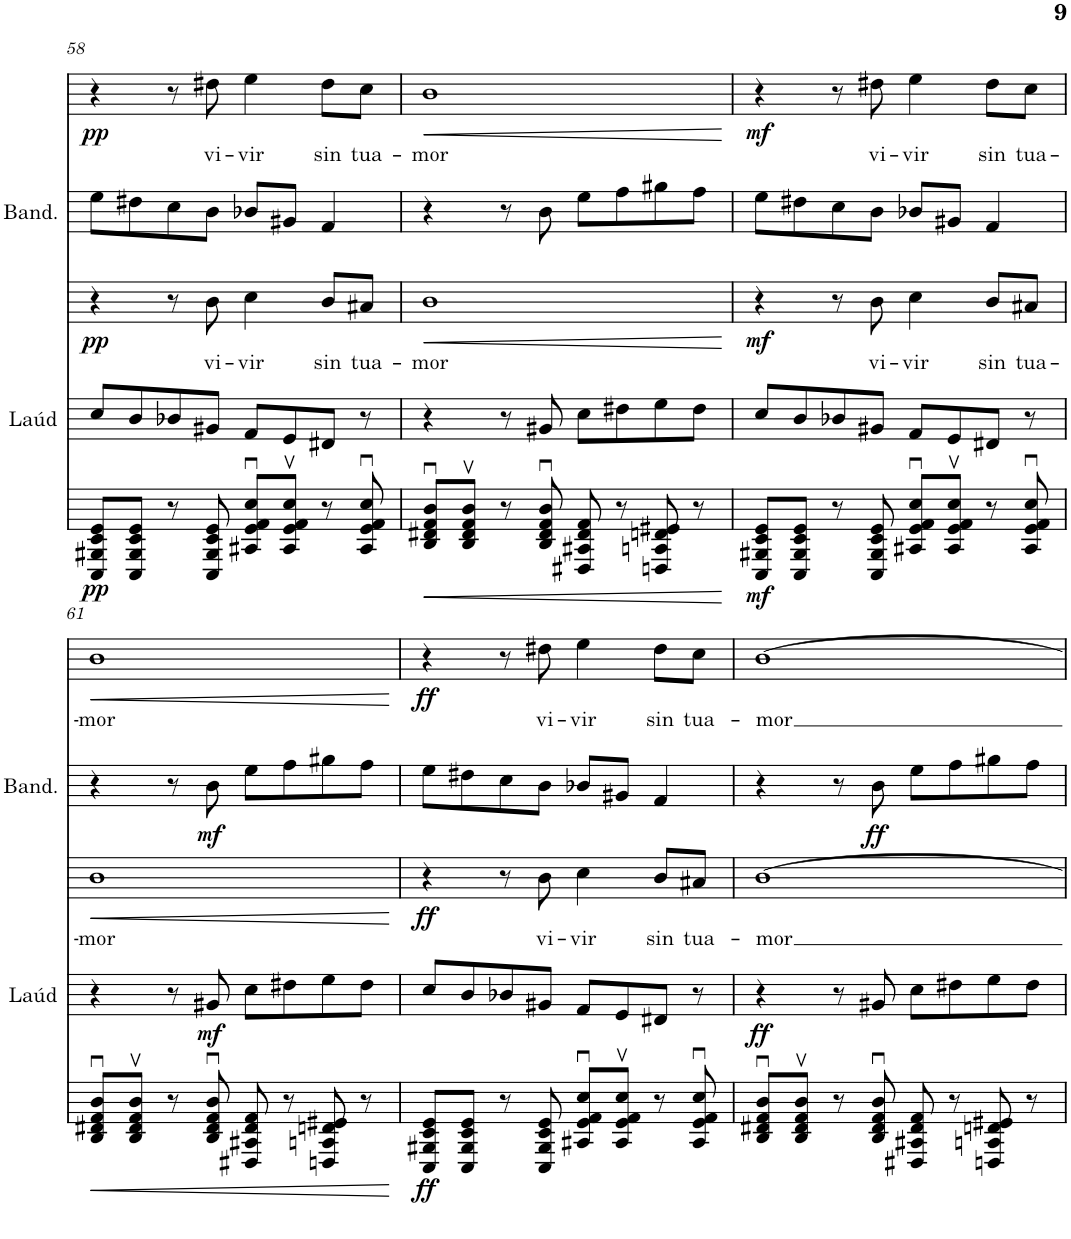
**kern	**dynam	**kern	**dynam	**kern	**text	**dynam	**kern	**dynam	**kern	**text	**dynam
*part5	*part5	*part4	*part4	*part3	*part3	*part3	*part2	*part2	*part1	*part1	*part1
*staff5	*staff5	*staff4	*staff4	*staff3	*staff3	*staff3	*staff2	*staff2	*staff1	*staff1	*staff1
*I"Guitarra	*	*I"Laúd	*	*I"Bajo	*	*	*I"Bandurria	*	*I"Barítono	*	*
*	*	*I'Laúd	*	*	*	*	*I'Band.	*	*	*	*
!!LO:PB:g=z
*clefGv2	*	*clefGv2	*	*clefGv2	*	*	*clefG2	*	*clefG2	*	*
*k[f#c#]	*	*k[f#c#]	*	*k[f#c#]	*	*	*k[f#c#]	*	*k[f#c#]	*	*
*M4/4	*	*M4/4	*	*M4/4	*	*	*M4/4	*	*M4/4	*	*
=58	=58	=58	=58	=58	=58	=58	=58	=58	=58	=58	=58
!	!LO:DY:b	!	!	!	!	!LO:DY:b	!	!	!	!	!LO:DY:b
8CC#/ 8GG#X/ 8C#/ 8E/L	pp	8c#/L	.	4r	.	pp	8ee\L	.	4r	.	pp
8CC#/ 8GG#/ 8C#/ 8E/J	.	8B/	.	.	.	.	8dd#X\	.	.	.	.
8r	.	8B-X/	.	8r	.	.	8cc#\	.	8r	.	.
!	!	!	!	!	!LO:LY:b	!	!	!	!	!LO:LY:b	!
8CC#/ 8GG#/ 8C#/ 8E/	.	8G#X/J	.	8B\	vi-	.	8b\J	.	8dd#X\	vi-	.
!	!	!	!	!	!LO:LY:b	!	!	!	!	!LO:LY:b	!
8AA#X/u 8E/u 8F#/u 8c#/uL	.	8F#/L	.	4c#\	-vir	.	8b-X/L	.	4ee\	-vir	.
8AA#/v 8E/v 8F#/v 8c#/vJ	.	8E/	.	.	.	.	8g#X/J	.	.	.	.
!	!	!	!	!	!LO:LY:b	!	!	!	!	!LO:LY:b	!
8r	.	8D#X/J	.	8B/L	sin	.	4f#/	.	8dd#\L	sin	.
!	!	!	!	!	!LO:LY:b	!	!	!	!	!LO:LY:b	!
8AA#/u 8E/u 8F#/u 8c#/u	.	8r	.	8A#X/J	tua-	.	.	.	8cc#\J	tua-	.
=59	=59	=59	=59	=59	=59	=59	=59	=59	=59	=59	=59
!	!LO:HP:b	!	!	!	!LO:LY:b	!LO:HP:b	!	!	!	!LO:LY:b	!LO:HP:b
8BB/u 8D#X/u 8F#/u 8B/uL	<	4r	.	1B	-mor	<	4r	.	1b	-mor	<
8BB/v 8D#/v 8F#/v 8B/vJ	.	.	.	.	.	.	.	.	.	.	.
8r	.	8r	.	.	.	.	8r	.	.	.	.
8BB/u 8D#/u 8F#/u 8B/u	.	8G#X/	.	.	.	.	8b\	.	.	.	.
8DD#X/ 8AA#X/ 8D#/ 8F#/	.	8c#\L	.	.	.	.	8ee\L	.	.	.	.
8r	.	8d#X\	.	.	.	.	8ff#\	.	.	.	.
8DDn/ 8AAn/ 8Dn/ 8E#X/	.	8e\	.	.	.	.	8gg#X\	.	.	.	.
8r	.	8d#\J	.	.	.	.	8ff#\J	.	.	.	.
.	[	.	.	.	.	[	.	.	.	.	[
=60	=60	=60	=60	=60	=60	=60	=60	=60	=60	=60	=60
!	!LO:DY:b	!	!	!	!	!LO:DY:b	!	!	!	!	!LO:DY:b
8CC#/ 8GG#X/ 8C#/ 8E/L	mf	8c#/L	.	4r	.	mf	8ee\L	.	4r	.	mf
8CC#/ 8GG#/ 8C#/ 8E/J	.	8B/	.	.	.	.	8dd#X\	.	.	.	.
8r	.	8B-X/	.	8r	.	.	8cc#\	.	8r	.	.
!	!	!	!	!	!LO:LY:b	!	!	!	!	!LO:LY:b	!
8CC#/ 8GG#/ 8C#/ 8E/	.	8G#X/J	.	8B\	vi-	.	8b\J	.	8dd#X\	vi-	.
!	!	!	!	!	!LO:LY:b	!	!	!	!	!LO:LY:b	!
8AA#X/u 8E/u 8F#/u 8c#/uL	.	8F#/L	.	4c#\	-vir	.	8b-X/L	.	4ee\	-vir	.
8AA#/v 8E/v 8F#/v 8c#/vJ	.	8E/	.	.	.	.	8g#X/J	.	.	.	.
!	!	!	!	!	!LO:LY:b	!	!	!	!	!LO:LY:b	!
8r	.	8D#X/J	.	8B/L	sin	.	4f#/	.	8dd#\L	sin	.
!	!	!	!	!	!LO:LY:b	!	!	!	!	!LO:LY:b	!
8AA#/u 8E/u 8F#/u 8c#/u	.	8r	.	8A#X/J	tua-	.	.	.	8cc#\J	tua-	.
!!LO:LB:g=z
=61	=61	=61	=61	=61	=61	=61	=61	=61	=61	=61	=61
!	!LO:HP:b	!	!	!	!LO:LY:b	!LO:HP:b	!	!	!	!LO:LY:b	!LO:HP:b
8BB/u 8D#X/u 8F#/u 8B/uL	<	4r	.	1B	-mor	<	4r	.	1b	-mor	<
8BB/v 8D#/v 8F#/v 8B/vJ	.	.	.	.	.	.	.	.	.	.	.
8r	.	8r	.	.	.	.	8r	.	.	.	.
!	!	!	!LO:DY:b	!	!	!	!	!LO:DY:b	!	!	!
8BB/u 8D#/u 8F#/u 8B/u	.	8G#X/	mf	.	.	.	8b\	mf	.	.	.
8DD#X/ 8AA#X/ 8D#/ 8F#/	.	8c#\L	.	.	.	.	8ee\L	.	.	.	.
8r	.	8d#X\	.	.	.	.	8ff#\	.	.	.	.
8DDn/ 8AAn/ 8Dn/ 8E#X/	.	8e\	.	.	.	.	8gg#X\	.	.	.	.
8r	.	8d#\J	.	.	.	.	8ff#\J	.	.	.	.
.	[	.	.	.	.	[	.	.	.	.	[
=62	=62	=62	=62	=62	=62	=62	=62	=62	=62	=62	=62
!	!LO:DY:b	!	!	!	!	!LO:DY:b	!	!	!	!	!LO:DY:b
8CC#/ 8GG#X/ 8C#/ 8E/L	ff	8c#/L	.	4r	.	ff	8ee\L	.	4r	.	ff
8CC#/ 8GG#/ 8C#/ 8E/J	.	8B/	.	.	.	.	8dd#X\	.	.	.	.
8r	.	8B-X/	.	8r	.	.	8cc#\	.	8r	.	.
!	!	!	!	!	!LO:LY:b	!	!	!	!	!LO:LY:b	!
8CC#/ 8GG#/ 8C#/ 8E/	.	8G#X/J	.	8B\	vi-	.	8b\J	.	8dd#X\	vi-	.
!	!	!	!	!	!LO:LY:b	!	!	!	!	!LO:LY:b	!
8AA#X/u 8E/u 8F#/u 8c#/uL	.	8F#/L	.	4c#\	-vir	.	8b-X/L	.	4ee\	-vir	.
8AA#/v 8E/v 8F#/v 8c#/vJ	.	8E/	.	.	.	.	8g#X/J	.	.	.	.
!	!	!	!	!	!LO:LY:b	!	!	!	!	!LO:LY:b	!
8r	.	8D#X/J	.	8B/L	sin	.	4f#/	.	8dd#\L	sin	.
!	!	!	!	!	!LO:LY:b	!	!	!	!	!LO:LY:b	!
8AA#/u 8E/u 8F#/u 8c#/u	.	8r	.	8A#X/J	tua-	.	.	.	8cc#\J	tua-	.
=63	=63	=63	=63	=63	=63	=63	=63	=63	=63	=63	=63
!	!	!	!LO:DY:b	!	!LO:LY:b	!	!	!	!	!LO:LY:b	!
8BB/u 8D#X/u 8F#/u 8B/uL	.	4r	ff	[1B	-mor	.	4r	.	[1b	-mor	.
8BB/v 8D#/v 8F#/v 8B/vJ	.	.	.	.	.	.	.	.	.	.	.
8r	.	8r	.	.	.	.	8r	.	.	.	.
!	!	!	!	!	!	!	!	!LO:DY:b	!	!	!
8BB/u 8D#/u 8F#/u 8B/u	.	8G#X/	.	.	.	.	8b\	ff	.	.	.
8DD#X/ 8AA#X/ 8D#/ 8F#/	.	8c#\L	.	.	.	.	8ee\L	.	.	.	.
8r	.	8d#X\	.	.	.	.	8ff#\	.	.	.	.
8DDn/ 8AAn/ 8Dn/ 8E#X/	.	8e\	.	.	.	.	8gg#X\	.	.	.	.
8r	.	8d#\J	.	.	.	.	8ff#\J	.	.	.	.
=	=	=	=	=	=	=	=	=	=	=	=
*-	*-	*-	*-	*-	*-	*-	*-	*-	*-	*-	*-
